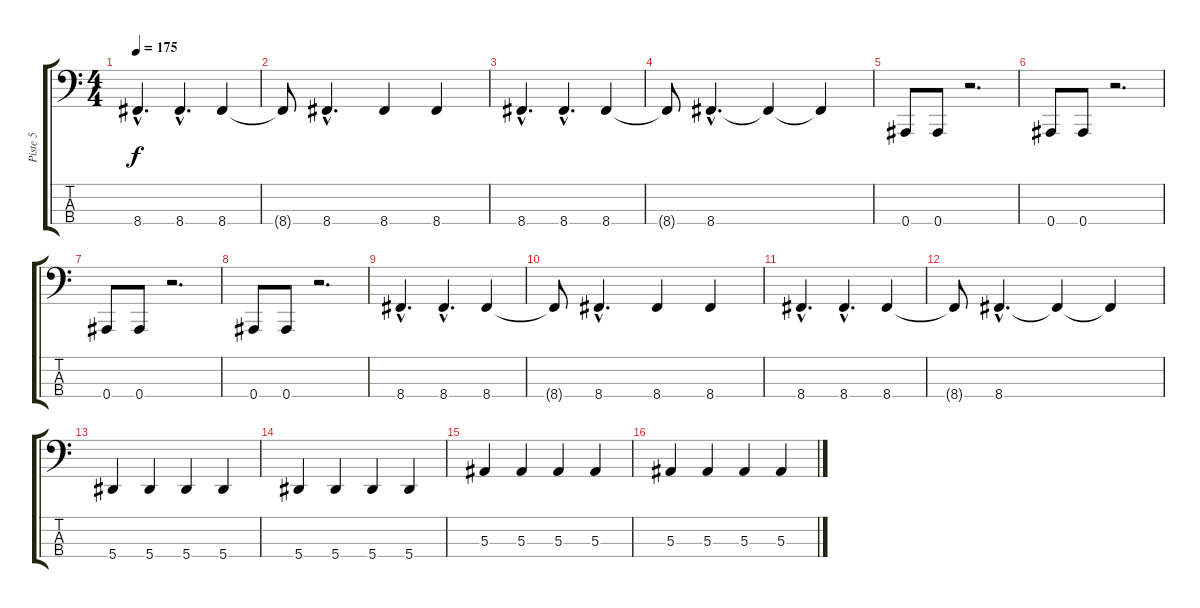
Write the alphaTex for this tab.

\track ("Piste 5" "Piste 5") {instrument electricbasspick}
\staff {score tabs}
\tuning (Eb2 Bb1 F1 Bb0) {hide}
\ts (4 4)
\tempo 175
\clef f4
\ks c
8.4{hac}.4{d dy f} 8.4{hac}.4{d} 8.4.4 |
8.4{t}.8 8.4{hac}.4{d} 8.4.4 8.4.4 |
8.4{hac}.4{d} 8.4{hac}.4{d} 8.4.4 |
8.4{t}.8 8.4{hac}.4{d} 8.4{t}.4 8.4{t}.4 |
0.4.8 0.4.8 r.2{d} |
0.4.8 0.4.8 r.2{d} |
0.4.8 0.4.8 r.2{d} |
0.4.8 0.4.8 r.2{d} |
8.4{hac}.4{d} 8.4{hac}.4{d} 8.4.4 |
8.4{t}.8 8.4{hac}.4{d} 8.4.4 8.4.4 |
8.4{hac}.4{d} 8.4{hac}.4{d} 8.4.4 |
8.4{t}.8 8.4{hac}.4{d} 8.4{t}.4 8.4{t}.4 |
5.4.4 5.4.4 5.4.4 5.4.4 |
5.4.4 5.4.4 5.4.4 5.4.4 |
5.3.4 5.3.4 5.3.4 5.3.4 |
5.3.4 5.3.4 5.3.4 5.3.4
